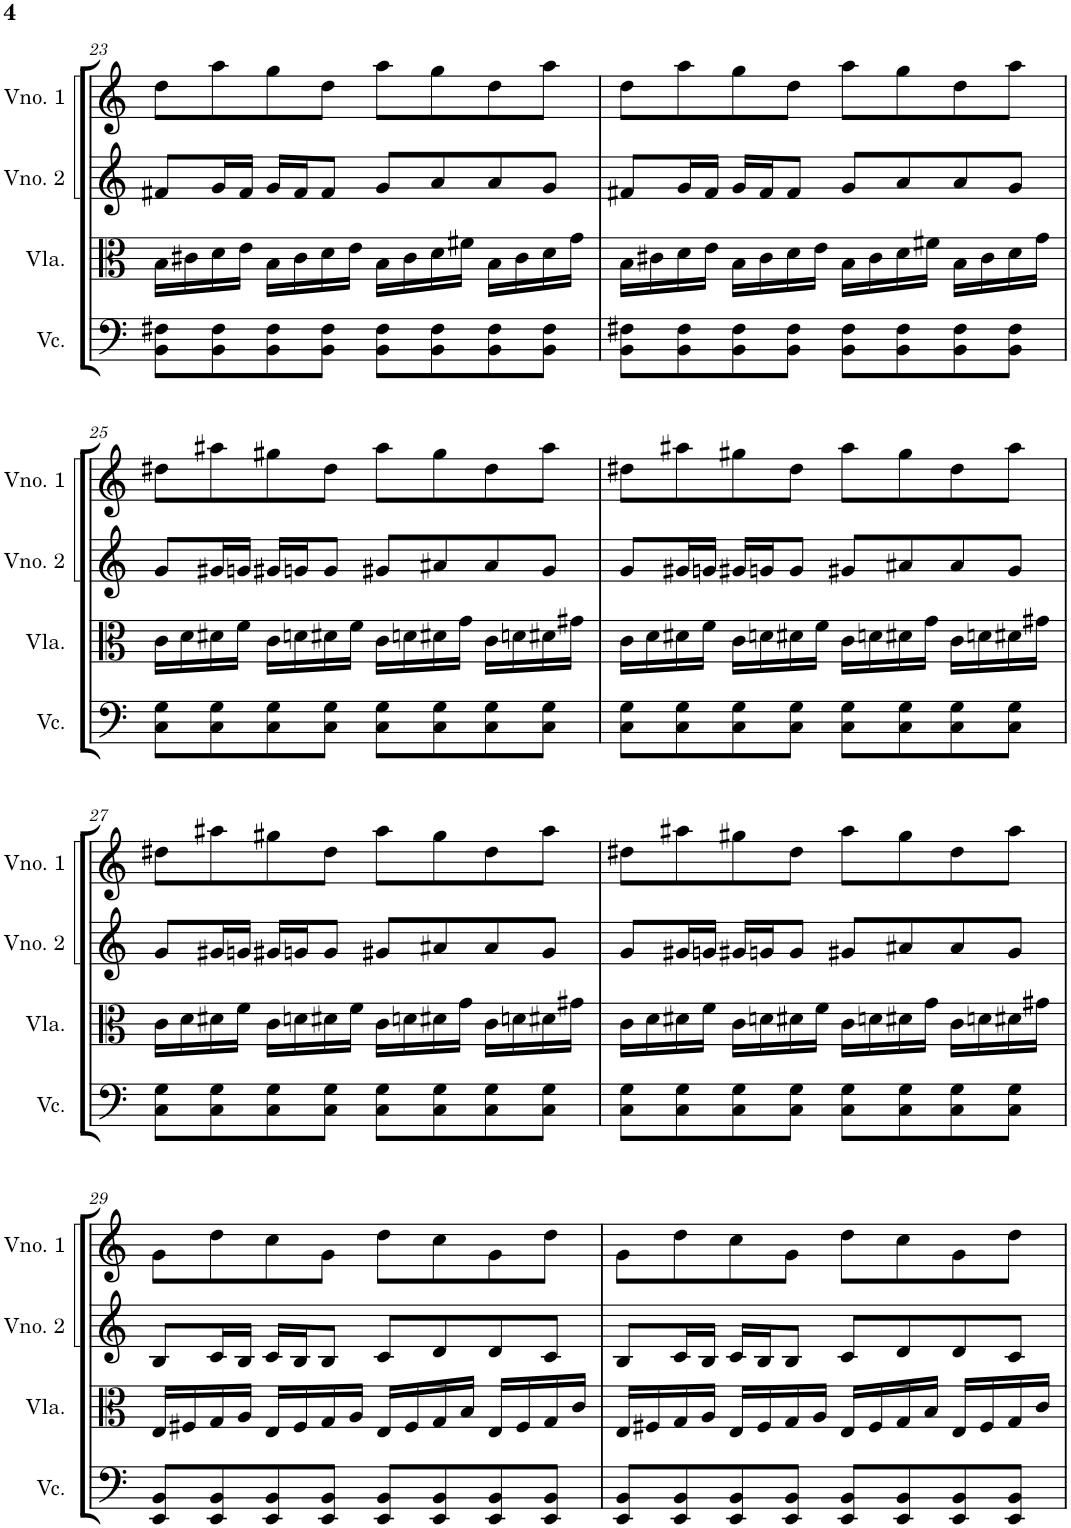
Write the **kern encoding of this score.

**kern	**kern	**kern	**kern
*part4	*part3	*part2	*part1
*staff4	*staff3	*staff2	*staff1
*I"Violoncelo	*I"Viola	*I"Violino 2	*I"Violino 1
*I'Vc.	*I'Vla.	*I'Vno. 2	*I'Vno. 1
!!LO:PB:g=z
*clefF4	*clefC3	*clefG2	*clefG2
*k[]	*k[]	*k[]	*k[]
*M4/4	*M4/4	*M4/4	*M4/4
=23	=23	=23	=23
8BB\ 8F#X\L	16B\LL	8f#X/L	8dd\L
.	16c#X\	.	.
8BB\ 8F#\	16d\	16g/L	8aa\
.	16e\JJ	16f#/JJ	.
8BB\ 8F#\	16B\LL	16g/LL	8gg\
.	16c#\	16f#/J	.
8BB\ 8F#\J	16d\	8f#/J	8dd\J
.	16e\JJ	.	.
8BB\ 8F#\L	16B\LL	8g/L	8aa\L
.	16c#\	.	.
8BB\ 8F#\	16d\	8a/	8gg\
.	16f#X\JJ	.	.
8BB\ 8F#\	16B\LL	8a/	8dd\
.	16c#\	.	.
8BB\ 8F#\J	16d\	8g/J	8aa\J
.	16g\JJ	.	.
=24	=24	=24	=24
8BB\ 8F#X\L	16B\LL	8f#X/L	8dd\L
.	16c#X\	.	.
8BB\ 8F#\	16d\	16g/L	8aa\
.	16e\JJ	16f#/JJ	.
8BB\ 8F#\	16B\LL	16g/LL	8gg\
.	16c#\	16f#/J	.
8BB\ 8F#\J	16d\	8f#/J	8dd\J
.	16e\JJ	.	.
8BB\ 8F#\L	16B\LL	8g/L	8aa\L
.	16c#\	.	.
8BB\ 8F#\	16d\	8a/	8gg\
.	16f#X\JJ	.	.
8BB\ 8F#\	16B\LL	8a/	8dd\
.	16c#\	.	.
8BB\ 8F#\J	16d\	8g/J	8aa\J
.	16g\JJ	.	.
!!LO:LB:g=z
=25	=25	=25	=25
8C\ 8G\L	16c\LL	8g/L	8dd#X\L
.	16d\	.	.
8C\ 8G\	16d#X\	16g#X/L	8aa#X\
.	16f\JJ	16gn/JJ	.
8C\ 8G\	16c\LL	16g#X/LL	8gg#X\
.	16dn\	16gn/J	.
8C\ 8G\J	16d#X\	8g/J	8dd#\J
.	16f\JJ	.	.
8C\ 8G\L	16c\LL	8g#X/L	8aa#\L
.	16dn\	.	.
8C\ 8G\	16d#X\	8a#X/	8gg#\
.	16g\JJ	.	.
8C\ 8G\	16c\LL	8a#/	8dd#\
.	16dn\	.	.
8C\ 8G\J	16d#X\	8g#/J	8aa#\J
.	16g#X\JJ	.	.
=26	=26	=26	=26
8C\ 8G\L	16c\LL	8g/L	8dd#X\L
.	16d\	.	.
8C\ 8G\	16d#X\	16g#X/L	8aa#X\
.	16f\JJ	16gn/JJ	.
8C\ 8G\	16c\LL	16g#X/LL	8gg#X\
.	16dn\	16gn/J	.
8C\ 8G\J	16d#X\	8g/J	8dd#\J
.	16f\JJ	.	.
8C\ 8G\L	16c\LL	8g#X/L	8aa#\L
.	16dn\	.	.
8C\ 8G\	16d#X\	8a#X/	8gg#\
.	16g\JJ	.	.
8C\ 8G\	16c\LL	8a#/	8dd#\
.	16dn\	.	.
8C\ 8G\J	16d#X\	8g#/J	8aa#\J
.	16g#X\JJ	.	.
!!LO:LB:g=z
=27	=27	=27	=27
8C\ 8G\L	16c\LL	8g/L	8dd#X\L
.	16d\	.	.
8C\ 8G\	16d#X\	16g#X/L	8aa#X\
.	16f\JJ	16gn/JJ	.
8C\ 8G\	16c\LL	16g#X/LL	8gg#X\
.	16dn\	16gn/J	.
8C\ 8G\J	16d#X\	8g/J	8dd#\J
.	16f\JJ	.	.
8C\ 8G\L	16c\LL	8g#X/L	8aa#\L
.	16dn\	.	.
8C\ 8G\	16d#X\	8a#X/	8gg#\
.	16g\JJ	.	.
8C\ 8G\	16c\LL	8a#/	8dd#\
.	16dn\	.	.
8C\ 8G\J	16d#X\	8g#/J	8aa#\J
.	16g#X\JJ	.	.
=28	=28	=28	=28
8C\ 8G\L	16c\LL	8g/L	8dd#X\L
.	16d\	.	.
8C\ 8G\	16d#X\	16g#X/L	8aa#X\
.	16f\JJ	16gn/JJ	.
8C\ 8G\	16c\LL	16g#X/LL	8gg#X\
.	16dn\	16gn/J	.
8C\ 8G\J	16d#X\	8g/J	8dd#\J
.	16f\JJ	.	.
8C\ 8G\L	16c\LL	8g#X/L	8aa#\L
.	16dn\	.	.
8C\ 8G\	16d#X\	8a#X/	8gg#\
.	16g\JJ	.	.
8C\ 8G\	16c\LL	8a#/	8dd#\
.	16dn\	.	.
8C\ 8G\J	16d#X\	8g#/J	8aa#\J
.	16g#X\JJ	.	.
!!LO:LB:g=z
=29	=29	=29	=29
8EE/ 8BB/L	16E/LL	8B/L	8g\L
.	16F#X/	.	.
8EE/ 8BB/	16G/	16c/L	8dd\
.	16A/JJ	16B/JJ	.
8EE/ 8BB/	16E/LL	16c/LL	8cc\
.	16F#/	16B/J	.
8EE/ 8BB/J	16G/	8B/J	8g\J
.	16A/JJ	.	.
8EE/ 8BB/L	16E/LL	8c/L	8dd\L
.	16F#/	.	.
8EE/ 8BB/	16G/	8d/	8cc\
.	16B/JJ	.	.
8EE/ 8BB/	16E/LL	8d/	8g\
.	16F#/	.	.
8EE/ 8BB/J	16G/	8c/J	8dd\J
.	16c/JJ	.	.
=30	=30	=30	=30
8EE/ 8BB/L	16E/LL	8B/L	8g\L
.	16F#X/	.	.
8EE/ 8BB/	16G/	16c/L	8dd\
.	16A/JJ	16B/JJ	.
8EE/ 8BB/	16E/LL	16c/LL	8cc\
.	16F#/	16B/J	.
8EE/ 8BB/J	16G/	8B/J	8g\J
.	16A/JJ	.	.
8EE/ 8BB/L	16E/LL	8c/L	8dd\L
.	16F#/	.	.
8EE/ 8BB/	16G/	8d/	8cc\
.	16B/JJ	.	.
8EE/ 8BB/	16E/LL	8d/	8g\
.	16F#/	.	.
8EE/ 8BB/J	16G/	8c/J	8dd\J
.	16c/JJ	.	.
=	=	=	=
*-	*-	*-	*-
